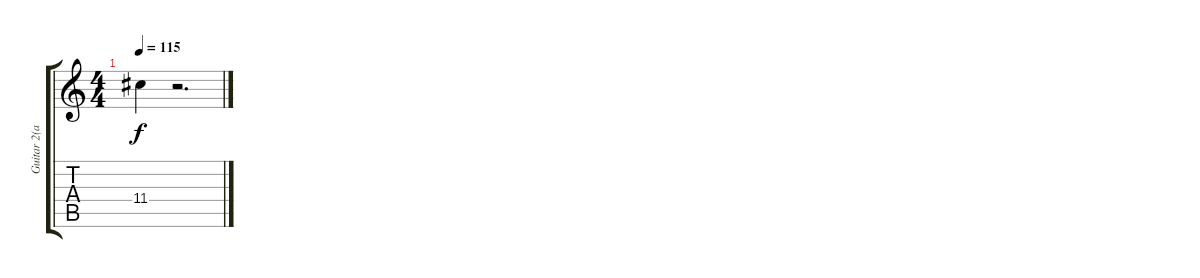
\track ("Guitar 2(acous/distortion)" "Guitar 2(a") {instrument acousticguitarsteel}
\staff {score tabs}
\tuning (E4 B3 G3 D3 A2 E2) {hide}
\ts (4 4)
\tempo 115
\clef g2
\ks c
11.4{t}.4{dy f} r.2{d}
